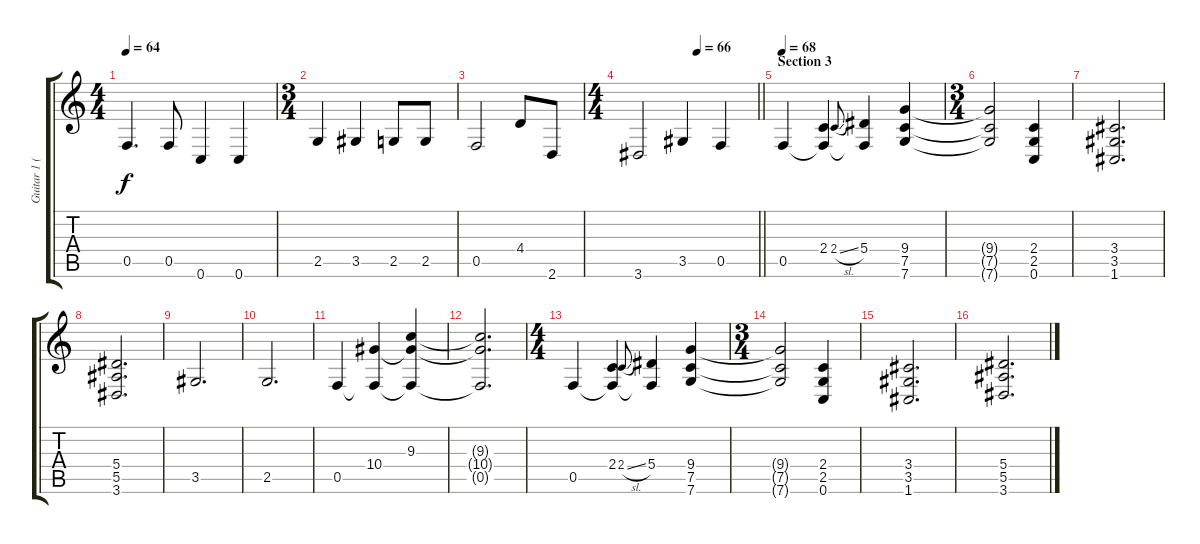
\track ("Guitar 1 (Distortion)" "Guitar 1 (") {instrument distortionguitar}
\staff {score tabs}
\tuning (C4 G3 Eb3 Bb2 F2 C2) {hide}
\ts (4 4)
\tempo 64
\clef g2
\ks c
0.5.4{d dy f} 0.5.8 0.6.4 0.6.4 |
\ts (3 4)
2.5.4 3.5.4 2.5.8 2.5.8 |
0.5.2 4.4.8 2.6.8 |
\ts (4 4)
\tempo (66 0.5)
\barLineRight lightlight
3.6.2 3.5.4 0.5.4 |
\section ("" "Section 3")
\tempo 68
0.5.4 (2.4 0.5{t}).4 2.4{sl}.8{gr onbeat} (5.4 0.5{t}).4 (9.4 7.5 7.6).4 |
\ts (3 4)
(9.4{t} 7.5{t} 7.6{t}).2 (2.4 2.5 0.6).4 |
(3.4 3.5 1.6).2{d} |
(5.4 5.5 3.6).2{d} |
3.5.2{d} |
2.5.2{d} |
0.5.4 (10.4 0.5{t}).4 (9.3 10.4{t} 0.5{t}).4 |
(9.3{t} 10.4{t} 0.5{t}).2{d} |
\ts (4 4)
0.5.4 (2.4 0.5{t}).4 2.4{sl}.8{gr onbeat} (5.4 0.5{t}).4 (9.4 7.5 7.6).4 |
\ts (3 4)
(9.4{t} 7.5{t} 7.6{t}).2 (2.4 2.5 0.6).4 |
(3.4 3.5 1.6).2{d} |
(5.4 5.5 3.6).2{d}
